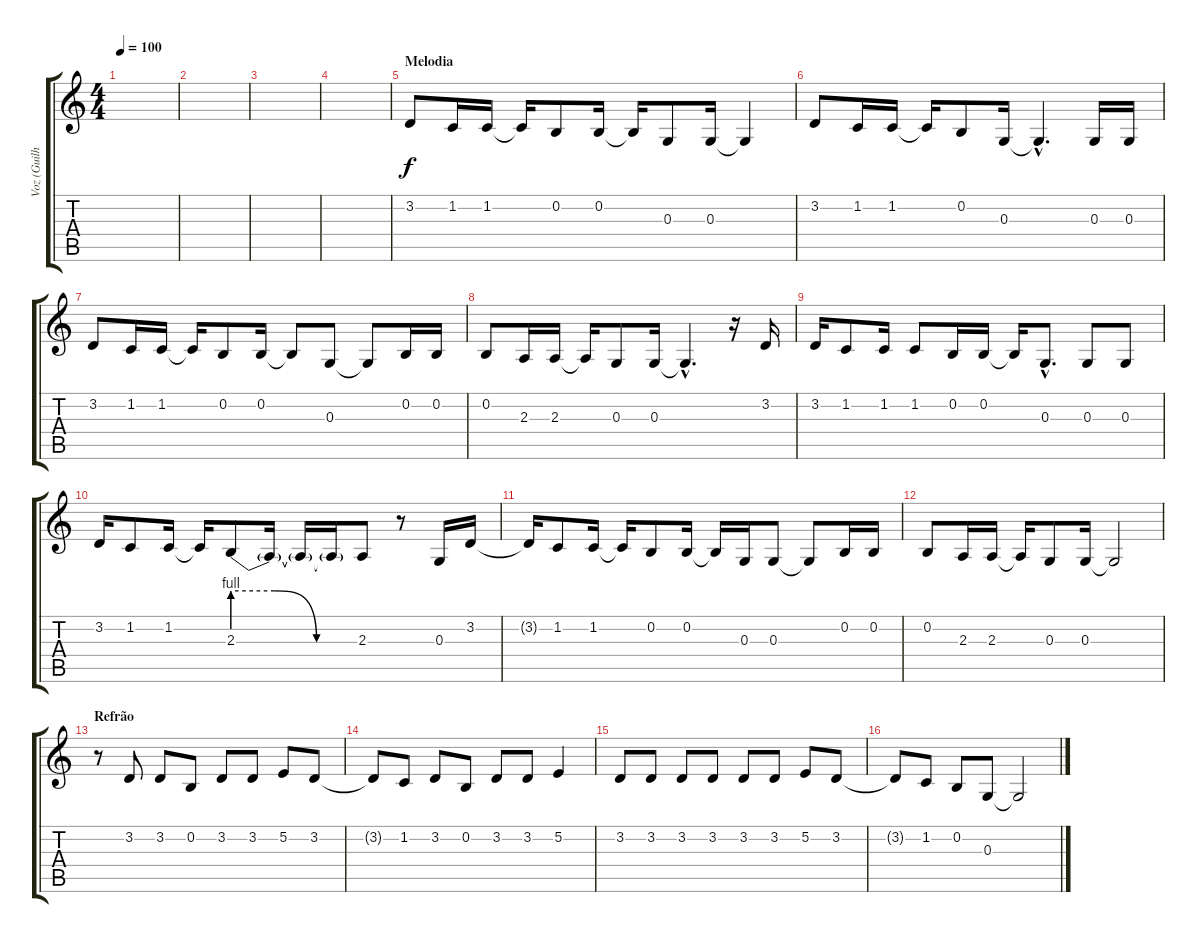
\track ("Voz (Guilherme)" "Voz (Guilh") {instrument altosax}
\staff {score tabs}
\tuning (E4 B3 G3 D3 A2 E2) {hide}
\ts (4 4)
\tempo 100
\clef g2
\ks c
|
|
|
|
\section ("" "Melodia")
3.2.8 1.2.16 1.2.16 1.2{t}.16 0.2.8 0.2.16 0.2{t}.16 0.3.8 0.3.16 0.3{t}.4 |
3.2.8 1.2.16 1.2.16 1.2{t}.16 0.2.8 0.3.16 0.3{hac t}.4{d} 0.3.16 0.3.16 |
3.2.8 1.2.16 1.2.16 1.2{t}.16 0.2.8 0.2.16 0.2{t}.8 0.3.8 0.3{t}.8 0.2.16 0.2.16 |
0.2.8 2.3.16 2.3.16 2.3{t}.16 0.3.8 0.3.16 0.3{hac t}.4{d} r.16 3.2.16 |
3.2.16 1.2.8 1.2.16 1.2.8 0.2.16 0.2.16 0.2{t}.16 0.3{hac}.8{d} 0.3.8 0.3.8 |
3.2.16 1.2.8 1.2.16 1.2{t}.16 2.3{be (custom 0 4 20 4 40 0 60 0)}.8 2.3{t}.16 2.3{t}.16 2.3{t}.16 2.3.8 r.8 0.3.16 3.2.16 |
3.2{t}.16 1.2.8 1.2.16 1.2{t}.16 0.2.8 0.2.16 0.2{t}.16 0.3.16 0.3.8 0.3{t}.8 0.2.16 0.2.16 |
0.2.8 2.3.16 2.3.16 2.3{t}.16 0.3.8 0.3.16 0.3{t}.2 |
\section ("" "Refrão")
r.8 3.2.8 3.2.8 0.2.8 3.2.8 3.2.8 5.2.8 3.2.8 |
3.2{t}.8 1.2.8 3.2.8 0.2.8 3.2.8 3.2.8 5.2.4 |
3.2.8 3.2.8 3.2.8 3.2.8 3.2.8 3.2.8 5.2.8 3.2.8 |
3.2{t}.8 1.2.8 0.2.8 0.3.8 0.3{t}.2
